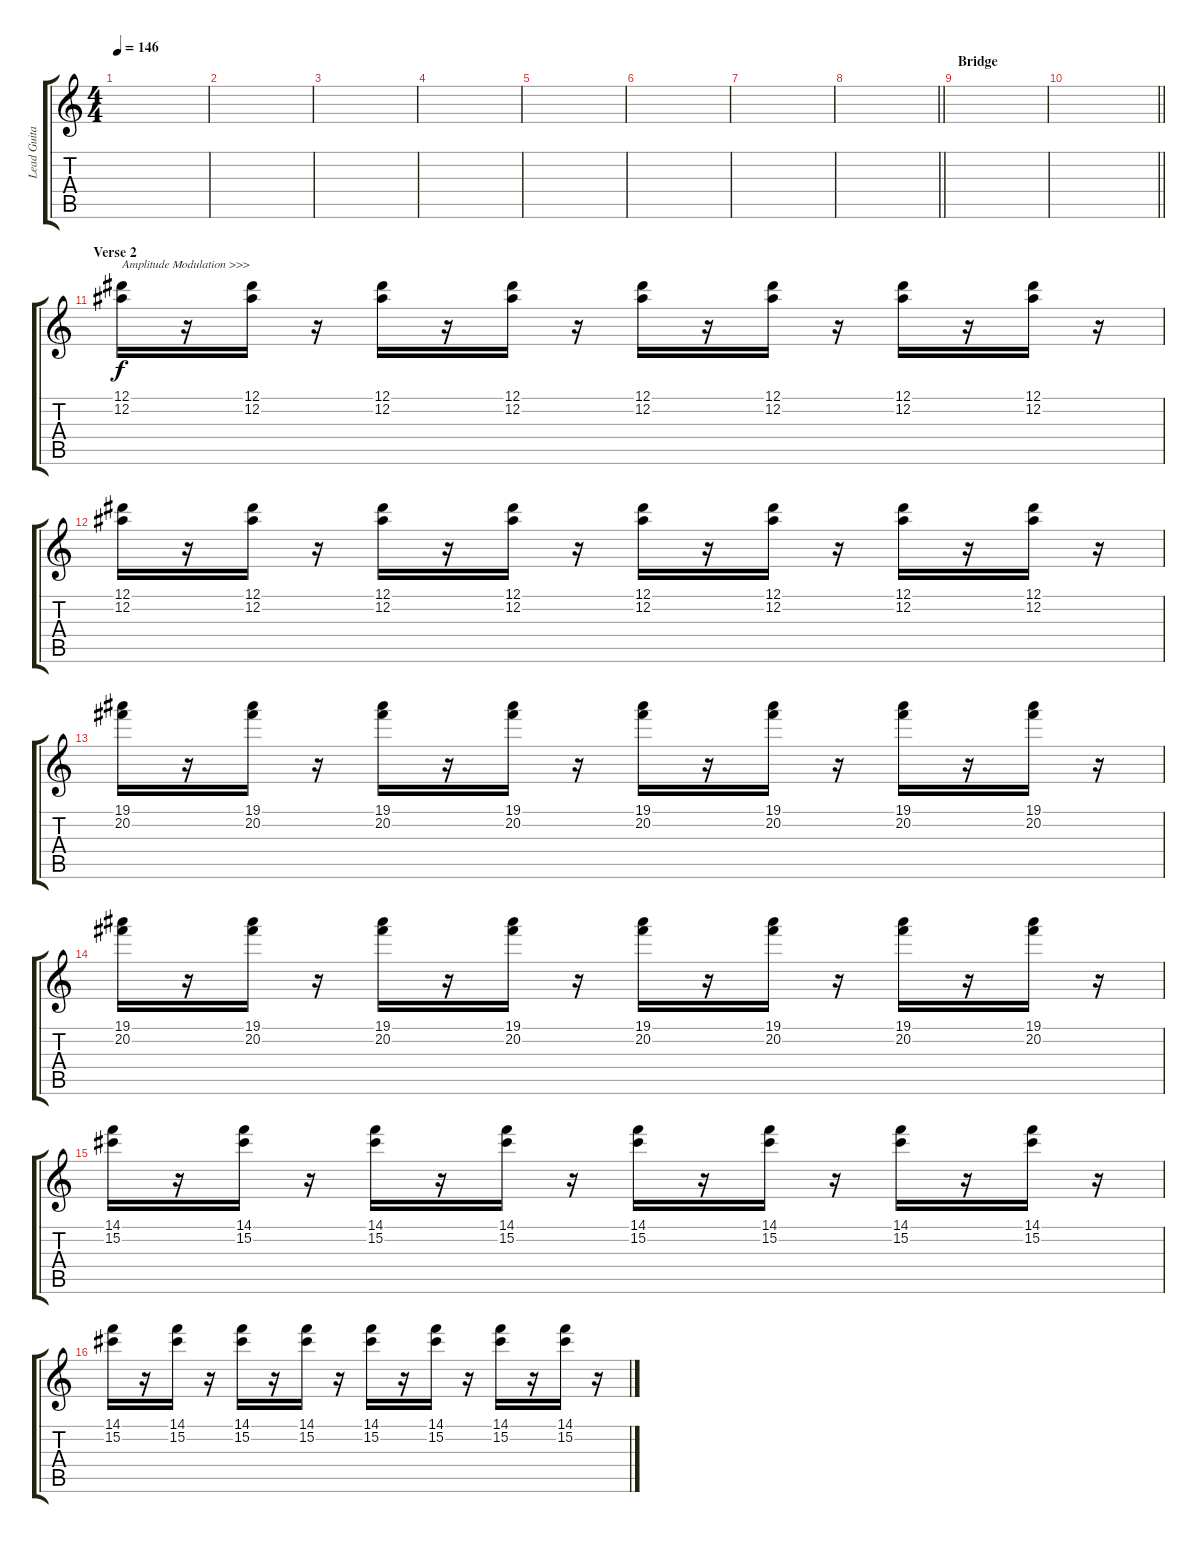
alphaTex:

\track ("Lead Guitar" "Lead Guita") {instrument distortionguitar}
\staff {score tabs}
\tuning (Eb4 Bb3 Gb3 Db3 Ab2 Db2) {hide}
\ts (4 4)
\tempo 146
\clef g2
\ks c
|
|
|
|
|
|
|
\barLineRight lightlight
|
\section ("" "Bridge")
|
\barLineRight lightlight
|
\section ("" "Verse 2")
(12.1 12.2).16{txt "Amplitude Modulation >>>"} r.16 (12.1 12.2).16 r.16 (12.1 12.2).16 r.16 (12.1 12.2).16 r.16 (12.1 12.2).16 r.16 (12.1 12.2).16 r.16 (12.1 12.2).16 r.16 (12.1 12.2).16 r.16 |
(12.1 12.2).16 r.16 (12.1 12.2).16 r.16 (12.1 12.2).16 r.16 (12.1 12.2).16 r.16 (12.1 12.2).16 r.16 (12.1 12.2).16 r.16 (12.1 12.2).16 r.16 (12.1 12.2).16 r.16 |
(19.1 20.2).16 r.16 (19.1 20.2).16 r.16 (19.1 20.2).16 r.16 (19.1 20.2).16 r.16 (19.1 20.2).16 r.16 (19.1 20.2).16 r.16 (19.1 20.2).16 r.16 (19.1 20.2).16 r.16 |
(19.1 20.2).16 r.16 (19.1 20.2).16 r.16 (19.1 20.2).16 r.16 (19.1 20.2).16 r.16 (19.1 20.2).16 r.16 (19.1 20.2).16 r.16 (19.1 20.2).16 r.16 (19.1 20.2).16 r.16 |
(14.1 15.2).16 r.16 (14.1 15.2).16 r.16 (14.1 15.2).16 r.16 (14.1 15.2).16 r.16 (14.1 15.2).16 r.16 (14.1 15.2).16 r.16 (14.1 15.2).16 r.16 (14.1 15.2).16 r.16 |
(14.1 15.2).16 r.16 (14.1 15.2).16 r.16 (14.1 15.2).16 r.16 (14.1 15.2).16 r.16 (14.1 15.2).16 r.16 (14.1 15.2).16 r.16 (14.1 15.2).16 r.16 (14.1 15.2).16 r.16
